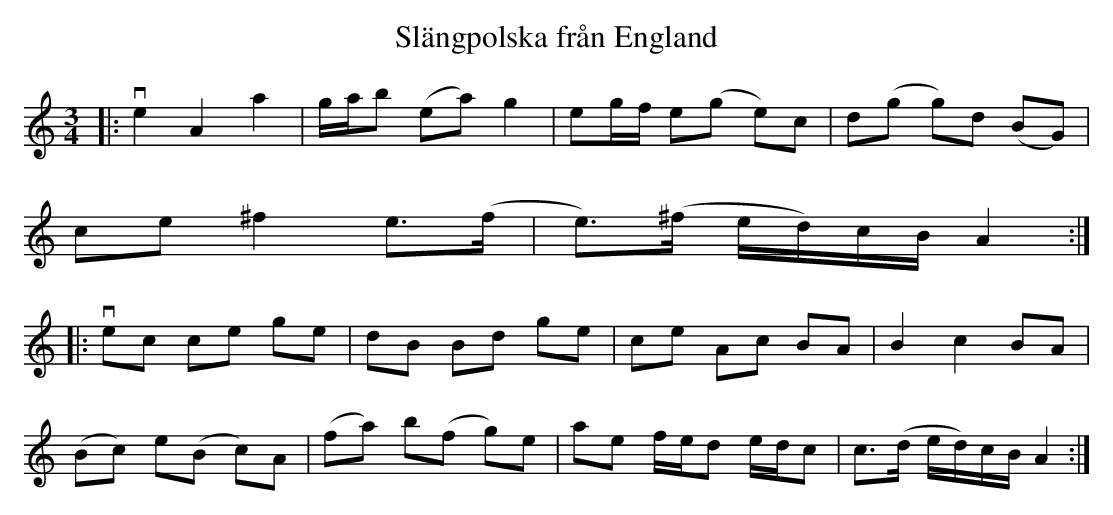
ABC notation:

X:1
T:Slängpolska från England
M:3/4
L:1/8
K:Am
|: ve2 A2 a2 | g/a/b (ea) g2 | eg/f/ e(g e)c | d(g g)d (BG) |
ce ^f2 e>(f |e)>(^f e/d/)c/B/ A2 :|
|:vec ce ge | dB Bd ge | ce Ac BA | B2 c2 BA |
(Bc) e(B c)A | (fa) b(f g)e | ae f/e/d e/d/c | c>(d e/d/)c/B/ A2 :|
